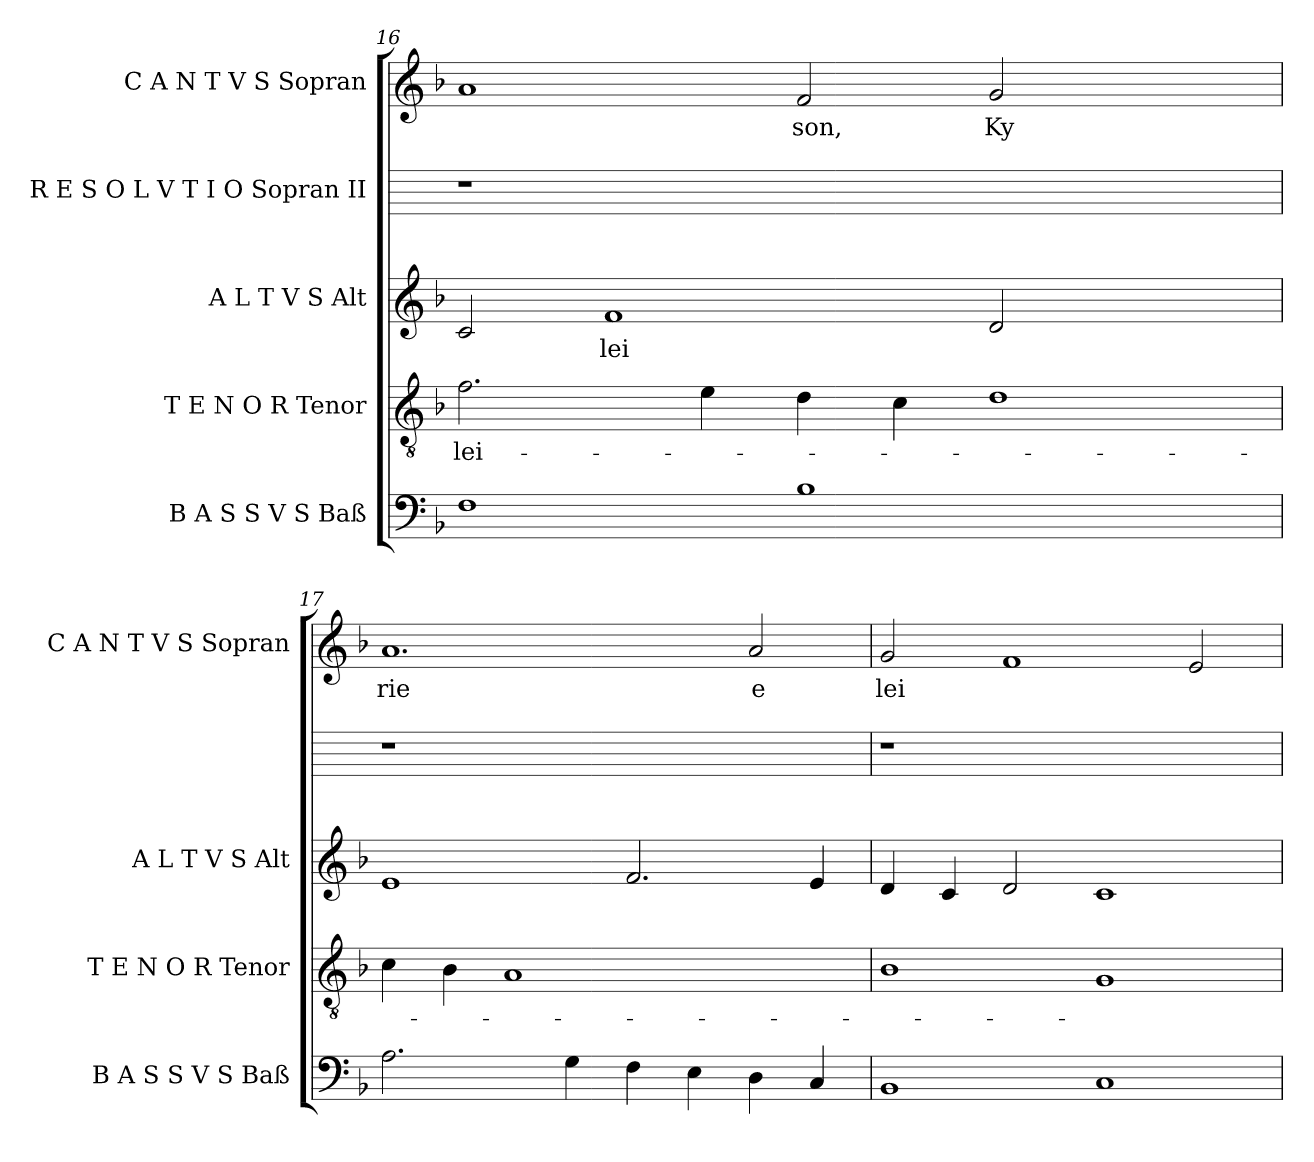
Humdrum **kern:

**kern	**kern	**text	**kern	**text	**kern	**kern	**text
*part5	*part4	*part4	*part3	*part3	*part2	*part1	*part1
*staff5	*staff4	*staff4	*staff3	*staff3	*staff2	*staff1	*staff1
*I"B A S S V S  Baß	*I"T E N O R  Tenor	*	*I"A L T V S  Alt	*	*I"R E S O L V T I O  Sopran II	*I"C A N T V S  Sopran	*
*I'B A S S V S  Baß	*I'T E N O R  Tenor	*	*I'A L T V S  Alt	*	*	*I'C A N T V S  Sopran	*
*clefF4	*clefGv2	*	*clefG2	*	*	*clefG2	*
*k[b-]	*k[b-]	*	*k[b-]	*	*	*k[b-]	*
*F:	*F:	*	*F:	*	*	*F:	*
=16	=16	=16	=16	=16	=16	=16	=16
!	!	!LO:LY:b:cj	!	!	!	!	!
1F	2.f\	-lei-	2c/	.	1r	1a	.
!	!	!	!	!LO:LY:b:cj	!	!	!
.	.	.	1f	lei	.	.	.
.	4e\	.	.	.	.	.	.
!	!	!	!	!	!	!	!LO:LY:b:cj
1B-	4d\	.	.	.	1.ryy	2f/	son,
.	4c\	.	.	.	.	.	.
!	!	!	!	!	!	!	!LO:LY:b:cj
.	1d	.	2d/	.	.	2g/	Ky
2ryy	.	.	2ryy	.	.	2ryy	.
=17	=17	=17	=17	=17	=17	=17	=17
!	!	!	!	!	!	!	!LO:LY:b:cj
2.A\	4c\	.	1e	.	1r	1.a	rie
.	4B-\	.	.	.	.	.	.
.	1A	.	.	.	.	.	.
4G\	.	.	.	.	.	.	.
4F\	.	.	2.f/	.	1ryy	.	.
4E\	.	.	.	.	.	.	.
!	!	!	!	!	!	!	!LO:LY:b:cj
4D\	2ryy	.	.	.	.	2a/	e
4C/	.	.	4e/	.	.	.	.
=18	=18	=18	=18	=18	=18	=18	=18
!	!	!	!	!	!	!	!LO:LY:b:cj
1BB-	1B-	.	4d/	.	1r	2g/	lei
.	.	.	4c/	.	.	.	.
.	.	.	2d/	.	.	1f	.
1C	1G	.	1c	.	1ryy	.	.
.	.	.	.	.	.	2e/	.
=	=	=	=	=	=	=	=
*-	*-	*-	*-	*-	*-	*-	*-
